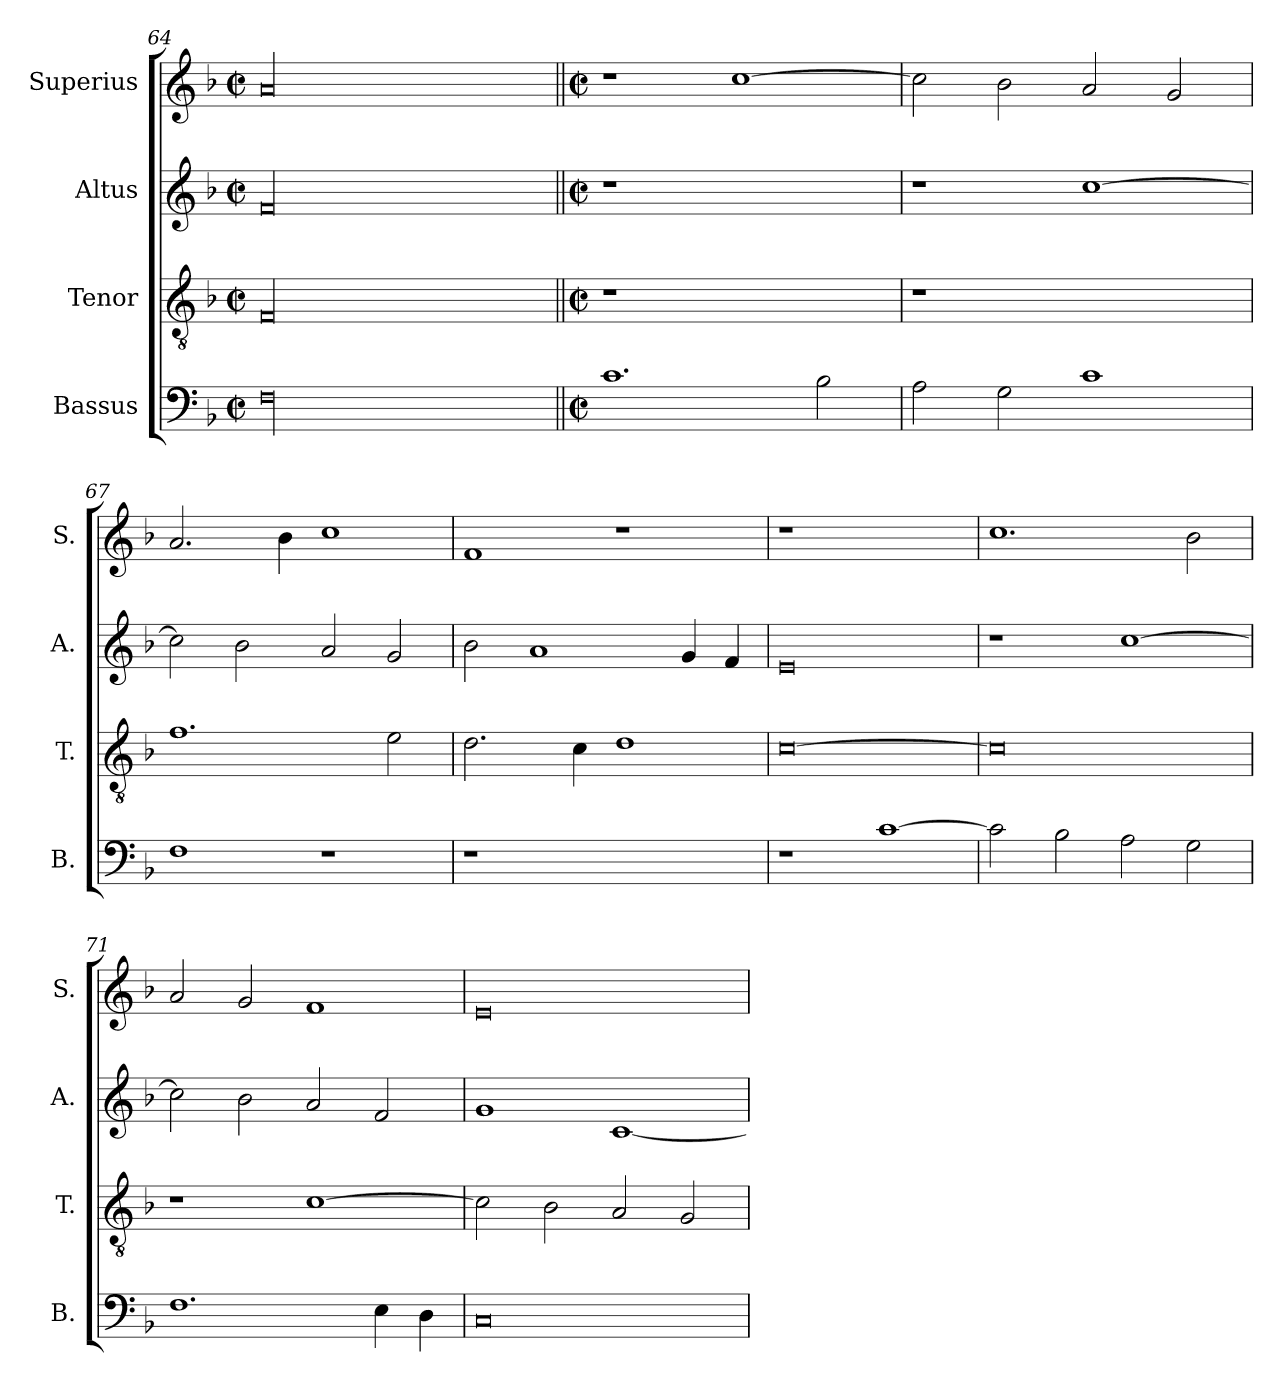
**kern	**kern	**kern	**kern
*part4	*part3	*part2	*part1
*staff4	*staff3	*staff2	*staff1
*I"Bassus	*I"Tenor	*I"Altus	*I"Superius
*I'B.	*I'T.	*I'A.	*I'S.
*clefF4	*clefGv2	*clefG2	*clefG2
*	*ITrd7c12	*	*
*k[b-]	*k[b-]	*k[b-]	*k[b-]
*F:	*F:	*F:	*F:
*M2/2	*M2/2	*M2/2	*M2/2
*met(c|)	*met(c|)	*met(c|)	*met(c|)
=64	=64	=64	=64
00Fi	00FFi	00fi	00ai
!!LO:PB:g=z
=65||	=65||	=65||	=65||
*M2/2	*M2/2	*M2/2	*M2/2
*met(c|)	*met(c|)	*met(c|)	*met(c|)
!	!LO:N:vis=1	!LO:N:vis=1	!
1.ci	1r	1r	1r
.	1ryy	1ryy	[>1cci
2B-i\	.	.	.
=66	=66	=66	=66
!	!LO:N:vis=1	!	!
2Ai\	1r	1r	2cci\]
2Gi\	.	.	2b-i\
1ci	1ryy	[>1cci	2ai/
.	.	.	2gi/
=67	=67	=67	=67
1Fi	1.Fi	2cci\]	2.ai/
.	.	2b-i\	.
.	.	.	4b-i\
1r	.	2ai/	1cci
.	2Ei\	2gi/	.
=68	=68	=68	=68
!LO:N:vis=1	!	!	!
1r	2.Di\	2b-i\	1fi
.	.	1ai	.
.	4Ci\	.	.
1ryy	1Di	.	1r
.	.	4gi/	.
.	.	4fi/	.
=69	=69	=69	=69
!	!	!	!LO:N:vis=1
1r	[>0Ci	0ei	1r
[>1ci	.	.	1ryy
!!LO:LB:g=z
=70	=70	=70	=70
2ci\]	0Ci]	1r	1.cci
2B-i\	.	.	.
2Ai\	.	[>1cci	.
2Gi\	.	.	2b-i\
=71	=71	=71	=71
1.Fi	1r	2cci\]	2ai/
.	.	2b-i\	2gi/
.	[>1Ci	2ai/	1fi
4Ei\	.	2fi/	.
4Di\	.	.	.
=72	=72	=72	=72
0Ci	2Ci\]	1gi	0ei
.	2BB-i\	.	.
.	2AAi/	[<1ci	.
.	2GGi/	.	.
=	=	=	=
*-	*-	*-	*-
